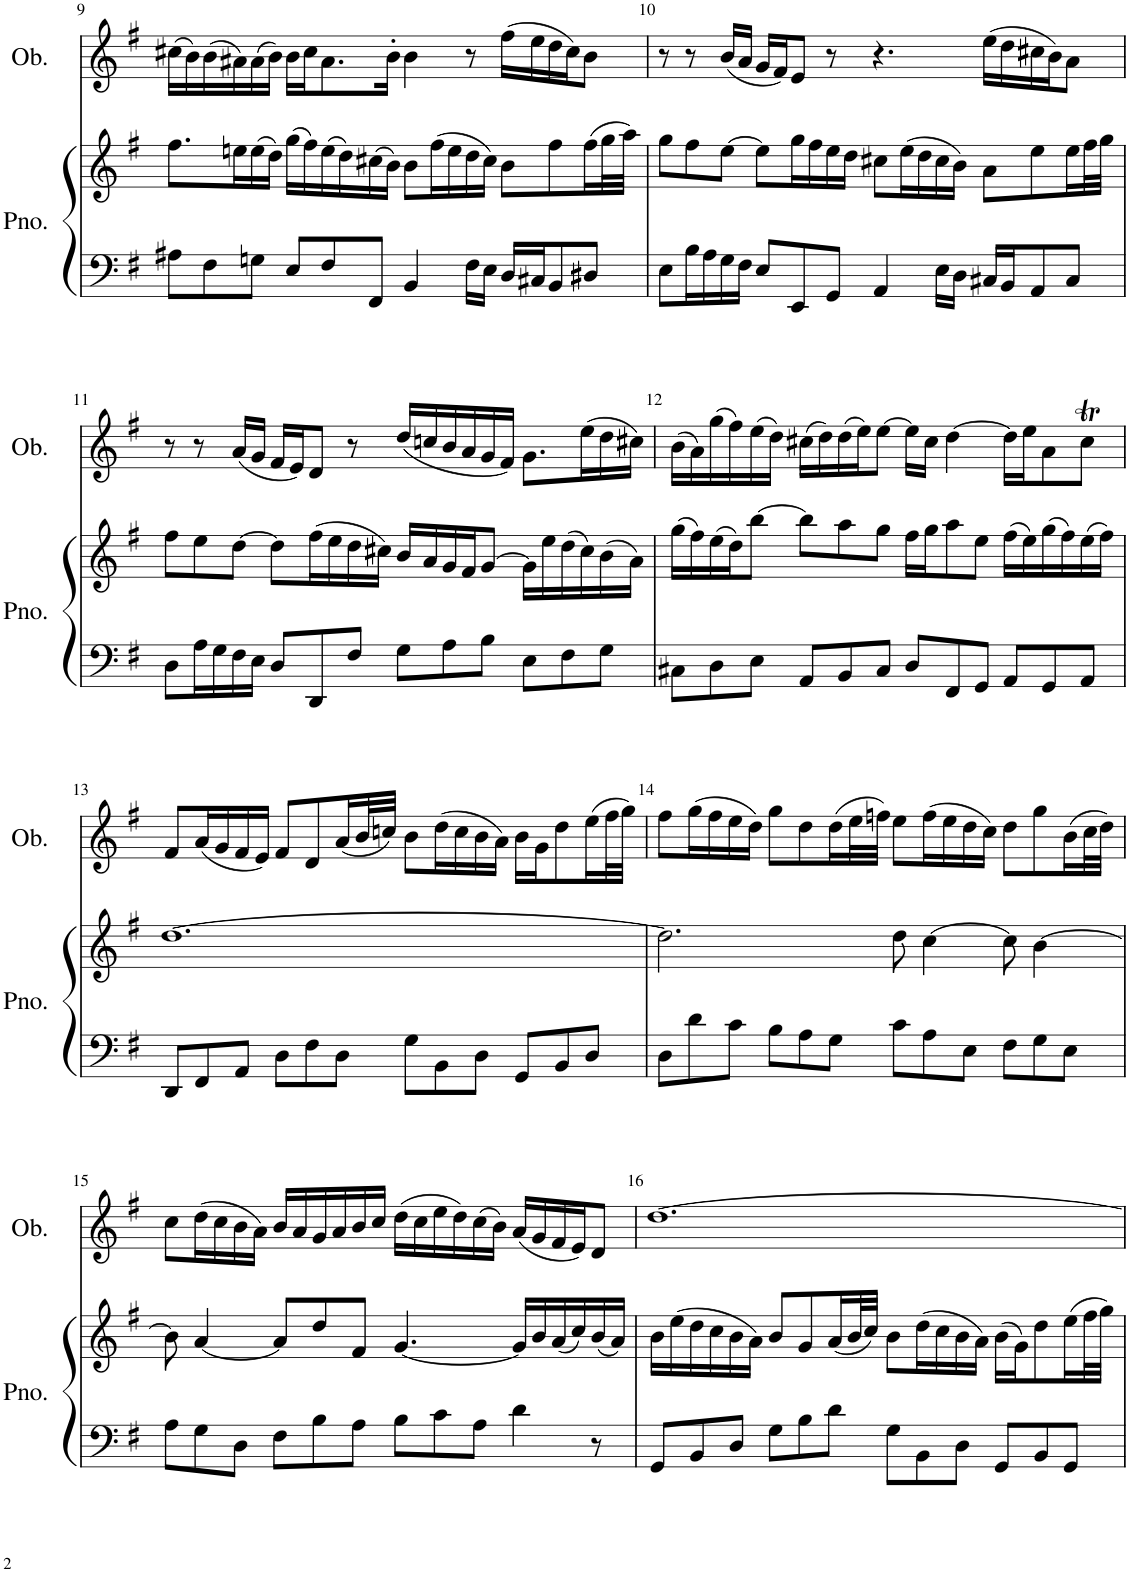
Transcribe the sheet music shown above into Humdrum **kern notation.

**kern	**kern	**kern
*part2	*part2	*part1
*staff3	*staff2	*staff1
*I"Piano	*	*I"Oboe
*I'Pno.	*	*I'Ob.
!!LO:PB:g=z
*clefF4	*clefG2	*clefG2
*k[f#]	*k[f#]	*k[f#]
*M12/8	*M12/8	*M12/8
=9	=9	=9
8A#X\L	8.ff#\L	(16cc#X\LL
.	.	16b\)
8F#\	.	(16b\
.	16een\L	16a#X\)
8Gn\J	(16ee\	(16a#\
.	16dd\JJ)	16b\JJ)
8E/L	(16gg\LL	16b\LL
.	16ff#\)	16cc#\J
8F#/	(16ee\	8.a#\
.	16dd\)	.
8FF#/J	(16cc#X\	.
.	16b\JJ)	16b'\Jk
4BB/	8b\L	4b\
.	(16ff#\L	.
.	16ee\	.
16F#\LL	16dd\	8r
16E\JJ	16cc#\JJ)	.
16D/LL	8b\L	(16ff#\LL
16C#X/J	.	16ee\
8BB/	8ff#\	16dd\
.	.	16cc#\J)
8D#X/J	(16ff#\L	8b\J
.	32gg\L	.
.	32aa\JJJ)	.
=10	=10	=10
8E\L	8gg\L	8r
16B\L	8ff#\	8r
16A\	.	.
16G\	[8ee\J	(16b/LL
16F#\JJ	.	16a/JJ
8E/L	8ee\L]	16g/LL
.	.	16f#/J)
8EE/	16gg\L	8e/J
.	16ff#\	.
8GG/J	16ee\	8r
.	16dd\JJ	.
4AA/	8cc#X\L	4.r
.	(16ee\L	.
.	16dd\	.
16E\LL	16cc#\	.
16D\JJ	16b\JJ)	.
16C#X/LL	8a\L	(16ee\LL
16BB/J	.	16dd\
8AA/	8ee\	16cc#X\
.	.	16b\J)
8C#/J	16ee\L	8a\J
.	32ff#\L	.
.	32gg\JJJ	.
!!LO:LB:g=z
=11	=11	=11
8D\L	8ff#\L	8r
16A\L	8ee\	8r
16G\	.	.
16F#\	[8dd\J	(16a/LL
16E\JJ	.	16g/JJ
8D/L	8dd\L]	16f#/LL
.	.	16e/J)
8DD/	(16ff#\L	8d/J
.	16ee\	.
8F#/J	16dd\	8r
.	16cc#X\JJ)	.
8G\L	16b/LL	(16dd/LL
.	16a/	16ccn/
8A\	16g/	16b/
.	16f#/J	16a/
8B\J	[8g/J	16g/
.	.	16f#/JJ)
8E\L	16g\LL]	8.g\L
.	16ee\	.
8F#\	(16dd\	.
.	16cc#\)	(16ee\L
8G\J	(16b\	16dd\
.	16a\JJ)	16cc#X\JJ)
=12	=12	=12
8C#X\L	(16gg\LL	(16b\LL
.	16ff#\)	16a\)
8D\	(16ee\	(16gg\
.	16dd\J)	16ff#\)
8E\J	[8bb\J	(16ee\
.	.	16dd\JJ)
8AA/L	8bb\L]	(16cc#X\LL
.	.	16dd\)
8BB/	8aa\	(16dd\
.	.	16ee\J)
8C#/J	8gg\J	[8ee\J
8D/L	16ff#\LL	16ee\LL]
.	16gg\J	16cc#\JJ
8FF#/	8aa\	[4dd\
8GG/J	8ee\J	.
8AA/L	(16ff#\LL	16dd\LL]
.	16ee\)	16ee\J
8GG/	(16gg\	8a\
.	16ff#\)	.
8AA/J	(16ee\	8cc#t\J
.	16ff#\JJ)	.
!!LO:LB:g=z
=13	=13	=13
8DD/L	[1.dd	8f#/L
8FF#/	.	(16a/L
.	.	16g/
8AA/J	.	16f#/
.	.	16e/JJ)
8D\L	.	8f#/L
8F#\	.	8d/
8D\J	.	(16a/L
.	.	32b/L
.	.	32ccn/JJJ)
8G\L	.	8b\L
8BB\	.	(16dd\L
.	.	16cc\
8D\J	.	16b\
.	.	16a\JJ)
8GG/L	.	16b\LL
.	.	16g\J
8BB/	.	8dd\
8D/J	.	(16ee\L
.	.	32ff#\L
.	.	32gg\JJJ)
=14	=14	=14
8D\L	2.dd\]	8ff#\L
8d\	.	(16gg\L
.	.	16ff#\
8c\J	.	16ee\
.	.	16dd\JJ)
8B\L	.	8gg\L
8A\	.	8dd\
8G\J	.	(16dd\L
.	.	32ee\L
.	.	32ffn\JJJ)
8c\L	8dd\	8ee\L
8A\	[4cc\	(16ff\L
.	.	16ee\
8E\J	.	16dd\
.	.	16cc\JJ)
8F#\L	8cc\]	8dd\L
8G\	[4b\	8gg\
8E\J	.	(16b\L
.	.	32cc\L
.	.	32dd\JJJ)
!!LO:LB:g=z
=15	=15	=15
8A\L	8b\]	8cc\L
8G\	[4a/	(16dd\L
.	.	16cc\
8D\J	.	16b\
.	.	16a\JJ)
8F#\L	8a/L]	16b/LL
.	.	16a/
8B\	8dd/	16g/
.	.	16a/
8A\J	8f#/J	16b/
.	.	16cc/JJ
8B\L	[4.g/	(16dd\LL
.	.	16cc\
8c\	.	16ee\
.	.	16dd\)
8A\J	.	(16cc\
.	.	16b\JJ)
4d\	16g/LL]	(16a/LL
.	16b/	16g/
.	(16a/	16f#/
.	16cc/)	16e/J)
8r	(16b/	8d/J
.	16a/JJ)	.
=16	=16	=16
8GG/L	16b\LL	[1.dd
.	(16ee\	.
8BB/	16dd\	.
.	16cc\	.
8D/J	16b\	.
.	16a\JJ)	.
8G\L	8b/L	.
8B\	8g/	.
8d\J	(16a/L	.
.	32b/L	.
.	32cc/JJJ)	.
8G\L	8b\L	.
8BB\	(16dd\L	.
.	16cc\	.
8D\J	16b\	.
.	16a\JJ)	.
8GG/L	(16b\LL	.
.	16g\J)	.
8BB/	8dd\	.
8GG/J	(16ee\L	.
.	32ff#\L	.
.	32gg\JJJ)	.
=	=	=
*-	*-	*-
